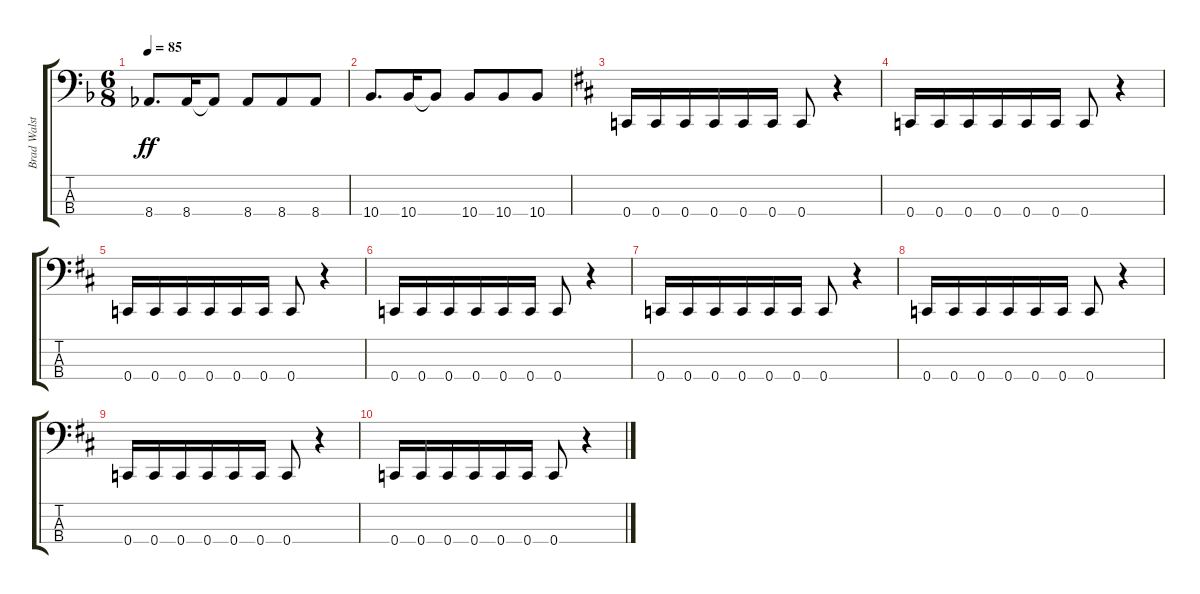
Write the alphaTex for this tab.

\track ("Brad Walst" "Brad Walst") {instrument electricbassfinger}
\staff {score tabs}
\tuning (F2 C2 G1 C1) {hide}
\ts (6 8)
\tempo 85
\clef f4
\ks f
8.4.8{d dy ff} 8.4.16 8.4{t}.8 8.4.8 8.4.8 8.4.8 |
10.4.8{d} 10.4.16 10.4{t}.8 10.4.8 10.4.8 10.4.8 |
\ks d
0.4.16 0.4.16 0.4.16 0.4.16 0.4.16 0.4.16 0.4.8 r.4 |
0.4.16 0.4.16 0.4.16 0.4.16 0.4.16 0.4.16 0.4.8 r.4 |
0.4.16 0.4.16 0.4.16 0.4.16 0.4.16 0.4.16 0.4.8 r.4 |
0.4.16 0.4.16 0.4.16 0.4.16 0.4.16 0.4.16 0.4.8 r.4 |
0.4.16 0.4.16 0.4.16 0.4.16 0.4.16 0.4.16 0.4.8 r.4 |
0.4.16 0.4.16 0.4.16 0.4.16 0.4.16 0.4.16 0.4.8 r.4 |
0.4.16 0.4.16 0.4.16 0.4.16 0.4.16 0.4.16 0.4.8 r.4 |
0.4.16 0.4.16 0.4.16 0.4.16 0.4.16 0.4.16 0.4.8 r.4
